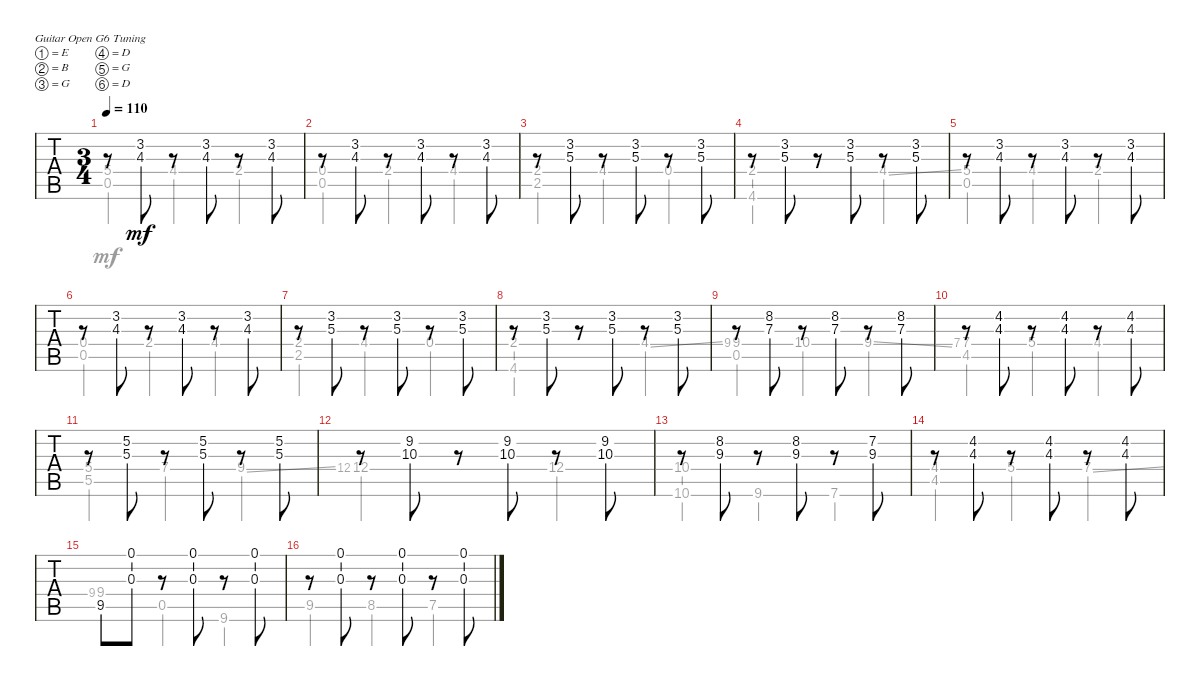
\bracketExtendMode groupsimilarinstruments
\singleTrackTrackNamePolicy hidden
\multiTrackTrackNamePolicy hidden
\firstSystemTrackNameOrientation horizontal
\otherSystemsTrackNameOrientation horizontal
\track ("Untitled" "N-Gt") {instrument acousticgrandpiano}
\staff {tabs}
\tuning (E4 B3 G3 D3 G2 D2)
\displaytranspose 12
\voice
\ts (3 4)
\tempo 110
\clef g2
\scale
1.13871
\ks g
r.8{dy mf instrument acousticgrandpiano} (3.2 4.3).8 r.8 (3.2 4.3).8 r.8 (3.2 4.3).8 |
\scale
0.930643 r.8 (3.2 4.3).8 r.8 (3.2 4.3).8 r.8 (3.2 4.3).8 |
\scale
0.930643 r.8 (3.2 5.3).8 r.8 (3.2 5.3).8 r.8 (3.2 5.3).8 |
\scale
1.08827 r.8 (3.2 5.3).8 r.8 (3.2 5.3).8 r.8 (3.2 5.3).8 |
\scale
0.955864 r.8 (3.2 4.3).8 r.8 (3.2 4.3).8 r.8 (3.2 4.3).8 |
\scale
0.955864 r.8 (3.2 4.3).8 r.8 (3.2 4.3).8 r.8 (3.2 4.3).8 |
\scale
1.08827 r.8 (3.2 5.3).8 r.8 (3.2 5.3).8 r.8 (3.2 5.3).8 |
\scale
0.955864 r.8 (3.2 5.3).8 r.8 (3.2 5.3).8 r.8 (3.2 5.3).8 |
\scale
0.955864 r.8 (8.2 7.3).8 r.8 (8.2 7.3).8 r.8 (8.2 7.3).8 |
\scale
1.08827 r.8 (4.2 4.3).8 r.8 (4.2 4.3).8 r.8 (4.2 4.3).8 |
\scale
0.955864 r.8 (5.2 5.3).8 r.8 (5.2 5.3).8 r.8 (5.2 5.3).8 |
\scale
0.955864 r.8 (9.2 10.3).8 r.8 (9.2 10.3).8 r.8 (9.2 10.3).8 |
\scale
1.08827 r.8 (8.2 9.3).8 r.8 (8.2 9.3).8 r.8 (7.2 9.3).8 |
\scale
0.955864 r.8 (4.2 4.3).8 r.8 (4.2 4.3).8 r.8 (4.2 4.3).8 |
\scale
0.955864 9.5.8 (0.1 0.3).8 r.8 (0.1 0.3).8 r.8 (0.1 0.3).8 |
\scale
1.08827 r.8 (0.1 0.3).8 r.8 (0.1 0.3).8 r.8 (0.1 0.3).8
\voice
\clef g2
\ottava regular
\simile none
\scale
1.13871
\ks g
(5.4 0.5).4{dy mf} 4.4.4 2.4.4 |
\scale
0.930643 (0.4 0.5).4 2.4.4 4.4.4 |
\scale
0.930643 (2.4 2.5).4 4.4.4 0.4.4 |
\scale
1.08827 (2.4 4.6).2 4.4{ss}.4 |
\scale
0.955864 (5.4 0.5).4 4.4.4 2.4.4 |
\scale
0.955864 (0.4 0.5).4 2.4.4 4.4.4 |
\scale
1.08827 (2.4 2.5).4 4.4.4 0.4.4 |
\scale
0.955864 (2.4 4.6).2 4.4{ss}.4 |
\scale
0.955864 9.4.8{gr} (9.4 0.5).4 10.4.4 9.4{ss}.4 |
\scale
1.08827 7.4.8{gr} (7.4 4.5).4 5.4.4 4.4.4 |
\scale
0.955864 (5.4 5.5).4 7.4.4 9.4{ss}.4 |
\scale
0.955864 12.4.8{gr} 12.4.2 12.4.4 |
\scale
1.08827 (10.6 10.4).4 9.6.4 7.6.4 |
\scale
0.955864 (4.4 4.5).4 5.4.4 7.4{ss}.4 |
\scale
0.955864 9.4.8{gr} 9.4.4 0.5.4 9.6.4 |
\scale
1.08827 9.5.4 8.5.4 7.5.4
